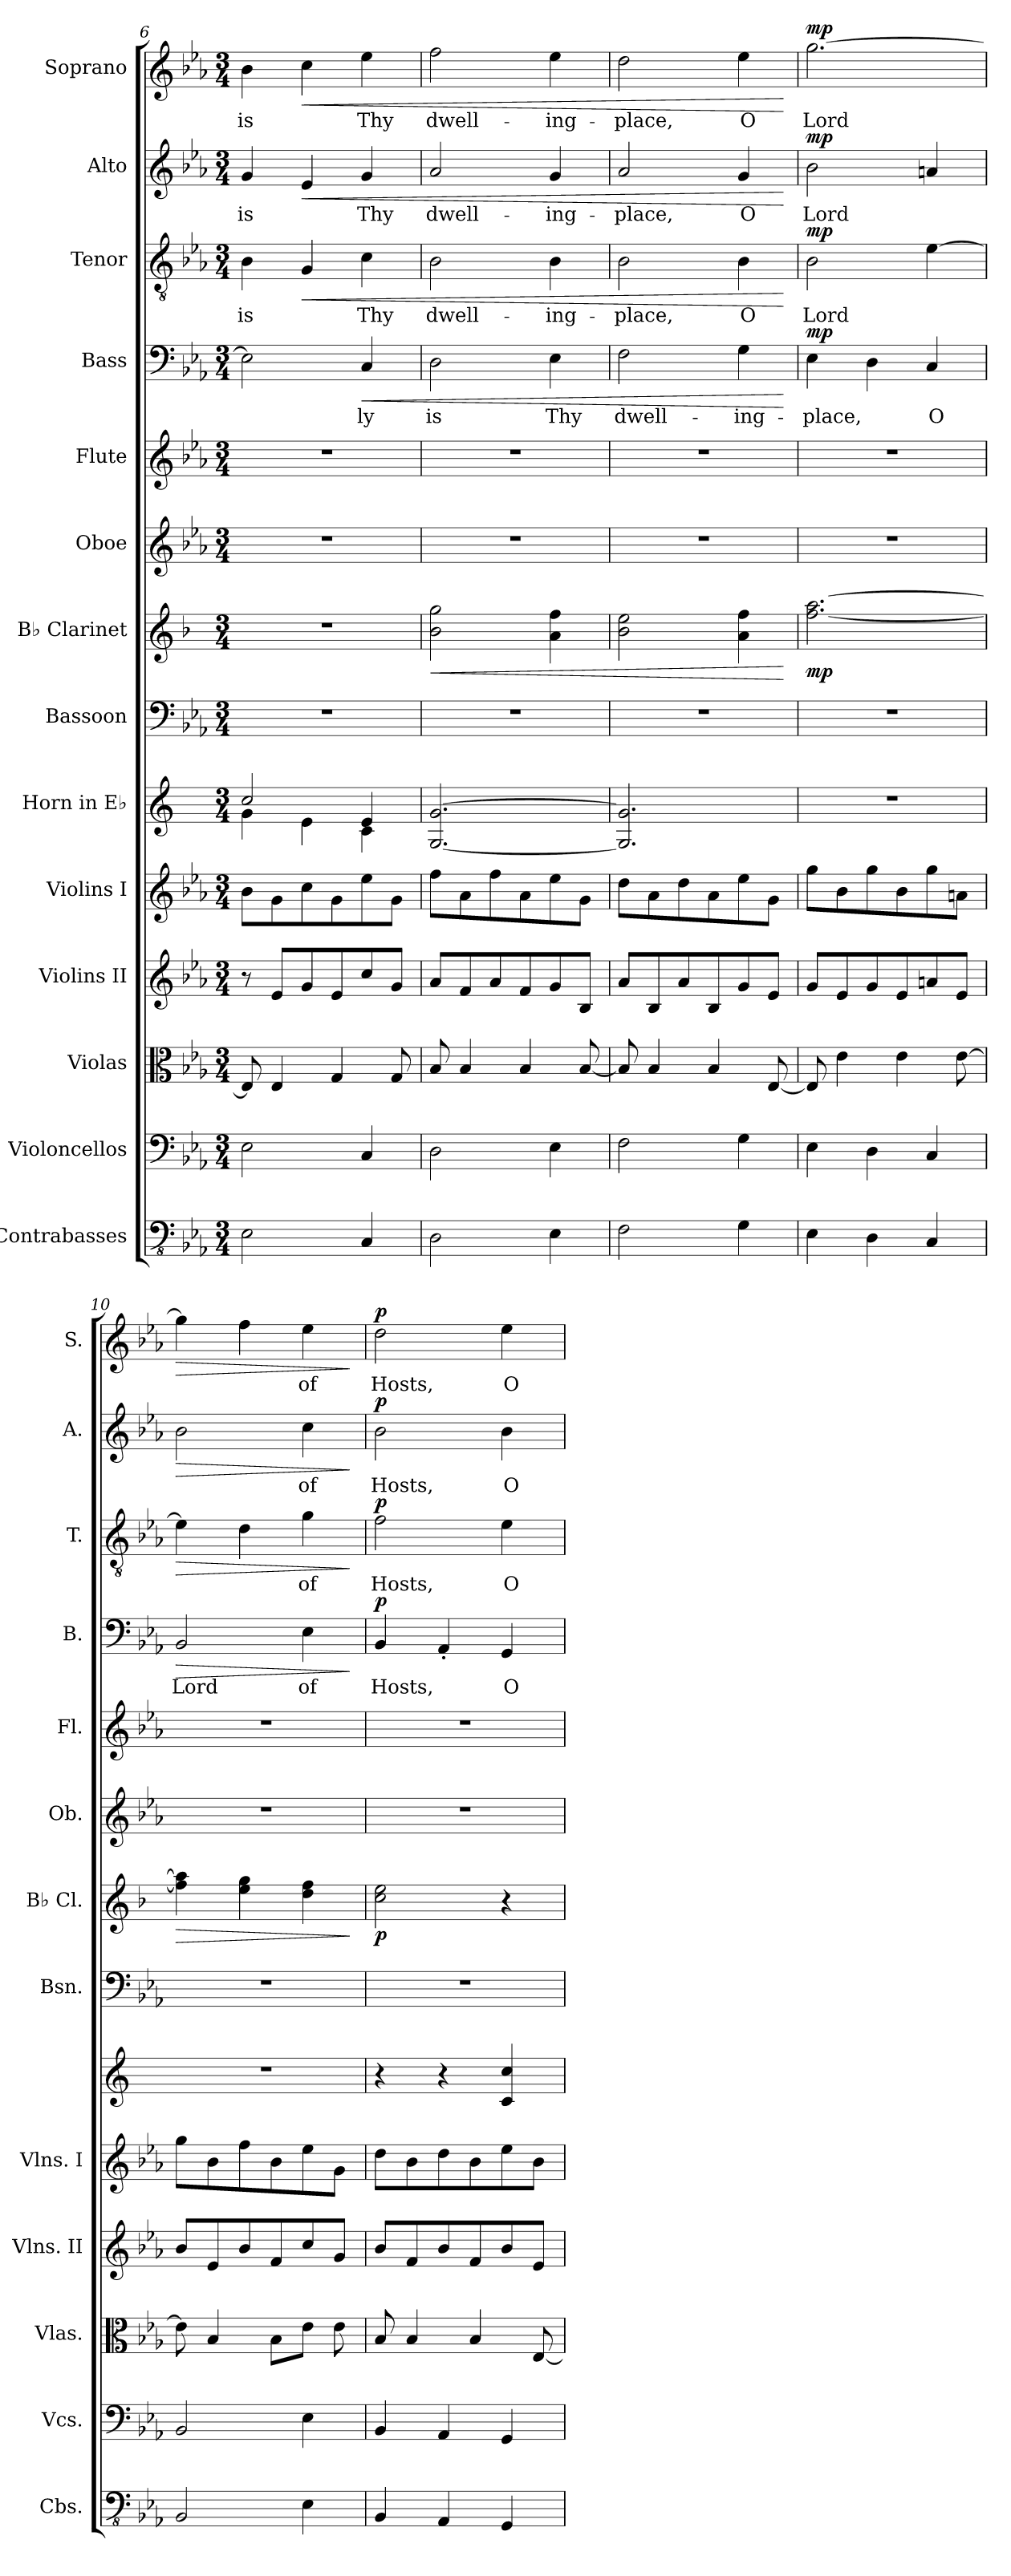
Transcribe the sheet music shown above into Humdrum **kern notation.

**kern	**kern	**kern	**kern	**kern	**kern	**kern	**kern	**dynam	**kern	**kern	**kern	**text	**dynam	**kern	**text	**dynam	**kern	**text	**dynam	**kern	**text	**dynam
*part14	*part13	*part12	*part11	*part10	*part9	*part8	*part7	*part7	*part6	*part5	*part4	*part4	*part4	*part3	*part3	*part3	*part2	*part2	*part2	*part1	*part1	*part1
*staff14	*staff13	*staff12	*staff11	*staff10	*staff9	*staff8	*staff7	*staff7	*staff6	*staff5	*staff4	*staff4	*staff4	*staff3	*staff3	*staff3	*staff2	*staff2	*staff2	*staff1	*staff1	*staff1
*I"Contrabasses	*I"Violoncellos	*I"Violas	*I"Violins II	*I"Violins I	*I"Horn in E♭	*I"Bassoon	*I"B♭ Clarinet	*	*I"Oboe	*I"Flute	*I"Bass	*	*	*I"Tenor	*	*	*I"Alto	*	*	*I"Soprano	*	*
*I'Cbs.	*I'Vcs.	*I'Vlas.	*I'Vlns. II	*I'Vlns. I	*	*I'Bsn.	*I'B♭ Cl.	*	*I'Ob.	*I'Fl.	*I'B.	*	*	*I'T.	*	*	*I'A.	*	*	*I'S.	*	*
!!LO:PB:g=z
*clefFv4	*clefF4	*clefC3	*clefG2	*clefG2	*clefG2	*clefF4	*clefG2	*	*clefG2	*clefG2	*clefF4	*	*	*clefGv2	*	*	*clefG2	*	*	*clefG2	*	*
*	*	*	*	*	*ITrd4c7	*	*ITrd1c2	*	*	*	*	*	*	*	*	*	*	*	*	*	*	*
*k[b-e-a-]	*k[b-e-a-]	*k[b-e-a-]	*k[b-e-a-]	*k[b-e-a-]	*k[b-]	*k[b-e-a-]	*k[b-e-a-]	*	*k[b-e-a-]	*k[b-e-a-]	*k[b-e-a-]	*	*	*k[b-e-a-]	*	*	*k[b-e-a-]	*	*	*k[b-e-a-]	*	*
*M3/4	*M3/4	*M3/4	*M3/4	*M3/4	*M3/4	*M3/4	*M3/4	*	*M3/4	*M3/4	*M3/4	*	*	*M3/4	*	*	*M3/4	*	*	*M3/4	*	*
=6	=6	=6	=6	=6	=6	=6	=6	=6	=6	=6	=6	=6	=6	=6	=6	=6	=6	=6	=6	=6	=6	=6
*	*	*	*	*	*^	*	*	*	*	*	*	*	*	*	*	*	*	*	*	*	*	*
!	!	!	!	!	!	!	!	!	!	!	!	!	!	!	!	!LO:LY:b	!	!	!LO:LY:b	!	!	!LO:LY:b	!
2EE-\	2E-\	8E-/]	8r	8b-\L	2f/	4c\	2.r	2.r	.	2.r	2.r	2E-\]	.	.	4B-\	is	.	4g/	is	.	4b-\	is	.
.	.	4E-/	8e-/L	8g\	.	.	.	.	.	.	.	.	.	.	.	.	.	.	.	.	.	.	.
!	!	!	!	!	!	!	!	!	!	!	!	!	!	!	!	!	!LO:HP:b	!	!	!LO:HP:b	!	!	!LO:HP:b
.	.	.	8g/	8cc\	.	4A\	.	.	.	.	.	.	.	.	4G/	.	<	4e-/	.	<	4cc\	.	<
.	.	4G/	8e-/	8g\	.	.	.	.	.	.	.	.	.	.	.	.	.	.	.	.	.	.	.
!	!	!	!	!	!	!	!	!	!	!	!	!	!LO:LY:b	!LO:HP:b	!	!LO:LY:b	!	!	!LO:LY:b	!	!	!LO:LY:b	!
4CC/	4C/	.	8cc/	8ee-\	4A/	4F\	.	.	.	.	.	4C/	-ly	<	4c\	Thy	.	4g/	Thy	.	4ee-\	Thy	.
.	.	8G/	8g/J	8g\J	.	.	.	.	.	.	.	.	.	.	.	.	.	.	.	.	.	.	.
*	*	*	*	*	*v	*v	*	*	*	*	*	*	*	*	*	*	*	*	*	*	*	*	*
=7	=7	=7	=7	=7	=7	=7	=7	=7	=7	=7	=7	=7	=7	=7	=7	=7	=7	=7	=7	=7	=7	=7
!	!	!	!	!	!	!	!	!LO:HP:b	!	!	!	!LO:LY:b	!	!	!LO:LY:b	!	!	!LO:LY:b	!	!	!LO:LY:b	!
2DD\	2D\	8B-/	8a-/L	8ff\L	[2.C/ [2.c/	2.r	2a-\ 2ff\	<	2.r	2.r	2D\	is	.	2B-\	dwell-	.	2a-/	dwell-	.	2ff\	dwell-	.
.	.	4B-/	8f/	8a-\	.	.	.	.	.	.	.	.	.	.	.	.	.	.	.	.	.	.
.	.	.	8a-/	8ff\	.	.	.	.	.	.	.	.	.	.	.	.	.	.	.	.	.	.
.	.	4B-/	8f/	8a-\	.	.	.	.	.	.	.	.	.	.	.	.	.	.	.	.	.	.
!	!	!	!	!	!	!	!	!	!	!	!	!LO:LY:b	!	!	!LO:LY:b	!	!	!LO:LY:b	!	!	!LO:LY:b	!
4EE-\	4E-\	.	8g/	8ee-\	.	.	4g\ 4ee-\	.	.	.	4E-\	Thy	.	4B-\	-ing-	.	4g/	-ing-	.	4ee-\	-ing-	.
.	.	[8B-/	8B-/J	8g\J	.	.	.	.	.	.	.	.	.	.	.	.	.	.	.	.	.	.
=8	=8	=8	=8	=8	=8	=8	=8	=8	=8	=8	=8	=8	=8	=8	=8	=8	=8	=8	=8	=8	=8	=8
!	!	!	!	!	!	!	!	!	!	!	!	!LO:LY:b	!	!	!LO:LY:b	!	!	!LO:LY:b	!	!	!LO:LY:b	!
2FF\	2F\	8B-/]	8a-/L	8dd\L	2.C/] 2.c/]	2.r	2a-\ 2dd\	.	2.r	2.r	2F\	dwell-	.	2B-\	-place,	.	2a-/	-place,	.	2dd\	-place,	.
.	.	4B-/	8B-/	8a-\	.	.	.	.	.	.	.	.	.	.	.	.	.	.	.	.	.	.
.	.	.	8a-/	8dd\	.	.	.	.	.	.	.	.	.	.	.	.	.	.	.	.	.	.
.	.	4B-/	8B-/	8a-\	.	.	.	.	.	.	.	.	.	.	.	.	.	.	.	.	.	.
!	!	!	!	!	!	!	!	!	!	!	!	!LO:LY:b	!	!	!LO:LY:b	!	!	!LO:LY:b	!	!	!LO:LY:b	!
4GG\	4G\	.	8g/	8ee-\	.	.	4g\ 4ee-\	.	.	.	4G\	-ing-	.	4B-\	O	.	4g/	O	.	4ee-\	O	.
.	.	[8E-/	8e-/J	8g\J	.	.	.	.	.	.	.	.	.	.	.	.	.	.	.	.	.	.
.	.	.	.	.	.	.	.	[	.	.	.	.	[	.	.	[	.	.	[	.	.	[
=9	=9	=9	=9	=9	=9	=9	=9	=9	=9	=9	=9	=9	=9	=9	=9	=9	=9	=9	=9	=9	=9	=9
!	!	!	!	!	!	!	!	!LO:DY:b	!	!	!	!LO:LY:b	!LO:DY:a	!	!LO:LY:b	!LO:DY:a	!	!LO:LY:b	!LO:DY:a	!	!LO:LY:b	!LO:DY:a
4EE-\	4E-\	8E-/]	8g/L	8gg\L	2.r	2.r	[2.ee-\ [2.gg\	mp	2.r	2.r	4E-\	-place,	mp	2B-\	Lord	mp	2b-\	Lord	mp	[2.gg\	Lord	mp
.	.	4e-\	8e-/	8b-\	.	.	.	.	.	.	.	.	.	.	.	.	.	.	.	.	.	.
4DD\	4D\	.	8g/	8gg\	.	.	.	.	.	.	4D\	.	.	.	.	.	.	.	.	.	.	.
.	.	4e-\	8e-/	8b-\	.	.	.	.	.	.	.	.	.	.	.	.	.	.	.	.	.	.
!	!	!	!	!	!	!	!	!	!	!	!	!LO:LY:b	!	!	!	!	!	!	!	!	!	!
4CC/	4C/	.	8an/	8gg\	.	.	.	.	.	.	4C/	O	.	[4e-\	.	.	4an/	.	.	.	.	.
.	.	[8e-\	8e-/J	8an\J	.	.	.	.	.	.	.	.	.	.	.	.	.	.	.	.	.	.
=10	=10	=10	=10	=10	=10	=10	=10	=10	=10	=10	=10	=10	=10	=10	=10	=10	=10	=10	=10	=10	=10	=10
!	!	!	!	!	!	!	!	!LO:HP:b	!	!	!	!LO:LY:b	!LO:HP:b	!	!	!LO:HP:b	!	!	!LO:HP:b	!	!	!LO:HP:b
2BBB-/	2BB-/	8e-\]	8b-/L	8gg\L	2.r	2.r	4ee-\] 4gg\]	>	2.r	2.r	2BB-/	Lord	>	4e-\]	.	>	2b-\	.	>	4gg\]	.	>
.	.	4B-/	8e-/	8b-\	.	.	.	.	.	.	.	.	.	.	.	.	.	.	.	.	.	.
.	.	.	8b-/	8ff\	.	.	4dd\ 4ff\	.	.	.	.	.	.	4d\	.	.	.	.	.	4ff\	.	.
.	.	8B-\L	8f/	8b-\	.	.	.	.	.	.	.	.	.	.	.	.	.	.	.	.	.	.
!	!	!	!	!	!	!	!	!	!	!	!	!LO:LY:b	!	!	!LO:LY:b	!	!	!LO:LY:b	!	!	!LO:LY:b	!
4EE-\	4E-\	8e-\J	8cc/	8ee-\	.	.	4cc\ 4ee-\	.	.	.	4E-\	of	.	4g\	of	.	4cc\	of	.	4ee-\	of	.
.	.	8e-\	8g/J	8g\J	.	.	.	.	.	.	.	.	.	.	.	.	.	.	.	.	.	.
.	.	.	.	.	.	.	.	]	.	.	.	.	]	.	.	]	.	.	]	.	.	]
=11	=11	=11	=11	=11	=11	=11	=11	=11	=11	=11	=11	=11	=11	=11	=11	=11	=11	=11	=11	=11	=11	=11
!	!	!	!	!	!	!	!	!LO:DY:b	!	!	!	!LO:LY:b	!LO:DY:a	!	!LO:LY:b	!LO:DY:a	!	!LO:LY:b	!LO:DY:a	!	!LO:LY:b	!LO:DY:a
4BBB-/	4BB-/	8B-/	8b-/L	8dd\L	4r	2.r	2b-\ 2dd\	p	2.r	2.r	4BB-/	Hosts,	p	2f\	Hosts,	p	2b-\	Hosts,	p	2dd\	Hosts,	p
.	.	4B-/	8f/	8b-\	.	.	.	.	.	.	.	.	.	.	.	.	.	.	.	.	.	.
4AAA-/	4AA-/	.	8b-/	8dd\	4r	.	.	.	.	.	4AA-'/	.	.	.	.	.	.	.	.	.	.	.
.	.	4B-/	8f/	8b-\	.	.	.	.	.	.	.	.	.	.	.	.	.	.	.	.	.	.
!	!	!	!	!	!	!	!	!	!	!	!	!LO:LY:b	!	!	!LO:LY:b	!	!	!LO:LY:b	!	!	!LO:LY:b	!
4GGG/	4GG/	.	8b-/	8ee-\	4F/ 4f/	.	4r	.	.	.	4GG/	O	.	4e-\	O	.	4b-\	O	.	4ee-\	O	.
.	.	[8E-/	8e-/J	8b-\J	.	.	.	.	.	.	.	.	.	.	.	.	.	.	.	.	.	.
=	=	=	=	=	=	=	=	=	=	=	=	=	=	=	=	=	=	=	=	=	=	=
*-	*-	*-	*-	*-	*-	*-	*-	*-	*-	*-	*-	*-	*-	*-	*-	*-	*-	*-	*-	*-	*-	*-
